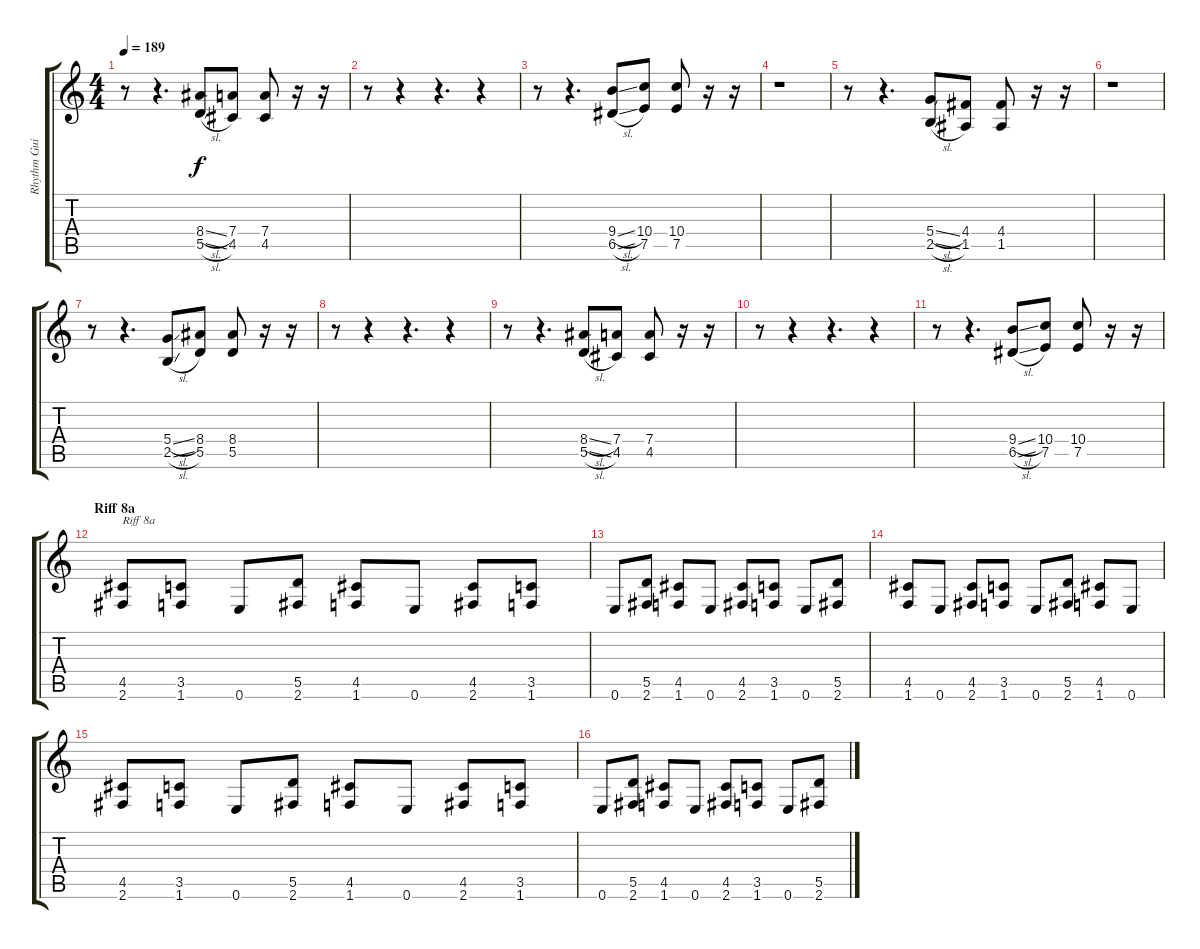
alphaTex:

\track ("Rhythm Guitar 1" "Rhythm Gui") {instrument distortionguitar}
\staff {score tabs}
\tuning (E4 B3 G3 D3 A2 E2) {hide}
\ts (4 4)
\tempo 189
\clef g2
\ks c
r.8{dy f} r.4{d} (8.4{sl} 5.5{sl}).8 (7.4 4.5).8 (7.4 4.5).8 r.16 r.16 |
r.8 r.4 r.4{d} r.4 |
r.8 r.4{d} (9.4{sl} 6.5{sl}).8 (10.4 7.5).8 (10.4 7.5).8 r.16 r.16 |
r.1 |
r.8 r.4{d} (5.4{sl} 2.5{sl}).8 (4.4 1.5).8 (4.4 1.5).8 r.16 r.16 |
r.1 |
r.8 r.4{d} (5.4{sl} 2.5{sl}).8 (8.4 5.5).8 (8.4 5.5).8 r.16 r.16 |
r.8 r.4 r.4{d} r.4 |
r.8 r.4{d} (8.4{sl} 5.5{sl}).8 (7.4 4.5).8 (7.4 4.5).8 r.16 r.16 |
r.8 r.4 r.4{d} r.4 |
r.8 r.4{d} (9.4{sl} 6.5{sl}).8 (10.4 7.5).8 (10.4 7.5).8 r.16 r.16 |
\section ("" "Riff 8a")
(4.5 2.6).8{txt "Riff 8a"} (3.5 1.6).8 0.6.8 (5.5 2.6).8 (4.5 1.6).8 0.6.8 (4.5 2.6).8 (3.5 1.6).8 |
0.6.8 (5.5 2.6).8 (4.5 1.6).8 0.6.8 (4.5 2.6).8 (3.5 1.6).8 0.6.8 (5.5 2.6).8 |
(4.5 1.6).8 0.6.8 (4.5 2.6).8 (3.5 1.6).8 0.6.8 (5.5 2.6).8 (4.5 1.6).8 0.6.8 |
(4.5 2.6).8 (3.5 1.6).8 0.6.8 (5.5 2.6).8 (4.5 1.6).8 0.6.8 (4.5 2.6).8 (3.5 1.6).8 |
0.6.8 (5.5 2.6).8 (4.5 1.6).8 0.6.8 (4.5 2.6).8 (3.5 1.6).8 0.6.8 (5.5 2.6).8
